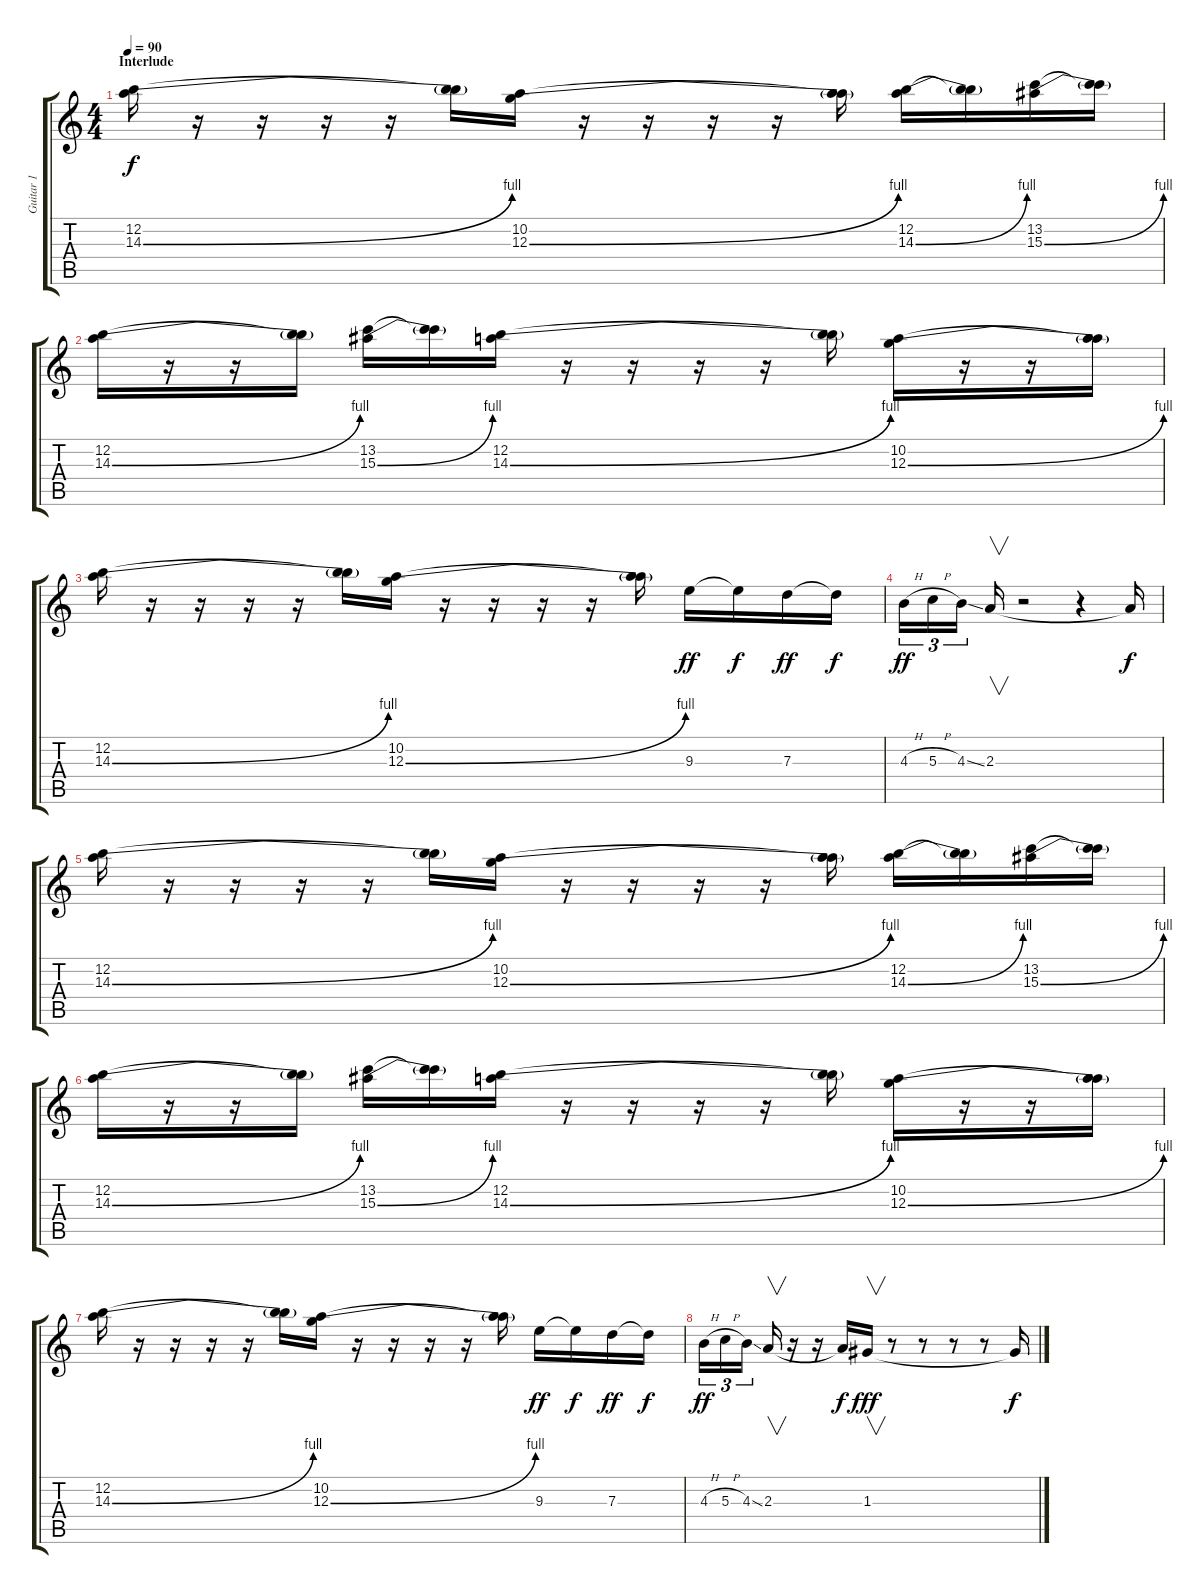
\track ("Guitar 1" "Guitar 1") {instrument overdrivenguitar}
\staff {score tabs}
\tuning (E4 B3 G3 D3 A2 E2) {hide}
\ts (4 4)
\section ("" "Interlude")
\tempo 90
\clef g2
\ks c
(12.2 14.3{be (bend 0 0 60 4)}).16{dy f} r.16 r.16 r.16 r.16 (12.2{t} 14.3{t}).16 (10.2 12.3{be (bend 0 0 60 4)}).16 r.16 r.16 r.16 r.16 (10.2{t} 12.3{t}).16 (12.2 14.3{be (bend 0 0 60 4)}).16 (12.2{t} 14.3{t}).16 (13.2 15.3{be (bend 0 0 60 4)}).16 (13.2{t} 15.3{t}).16 |
(12.2 14.3{be (bend 0 0 60 4)}).16 r.16 r.16 (12.2{t} 14.3{t}).16 (13.2 15.3{be (bend 0 0 60 4)}).16 (13.2{t} 15.3{t}).16 (12.2 14.3{be (bend 0 0 60 4)}).16 r.16 r.16 r.16 r.16 (12.2{t} 14.3{t}).16 (10.2 12.3{be (bend 0 0 60 4)}).16 r.16 r.16 (10.2{t} 12.3{t}).16 |
(12.2 14.3{be (bend 0 0 60 4)}).16 r.16 r.16 r.16 r.16 (12.2{t} 14.3{t}).16 (10.2 12.3{be (bend 0 0 60 4)}).16 r.16 r.16 r.16 r.16 (10.2{t} 12.3{t}).16 9.3.16{dy ff} 9.3{t}.16{dy f} 7.3.16{dy ff} 7.3{t}.16{dy f} |
4.3{h}.16{tu (3 2) dy ff} 5.3{h}.16{tu (3 2)} 4.3{ss}.16{tu (3 2)} 2.3.16{v} r.2 r.4 2.3{t}.16{dy f} |
(12.2 14.3{be (bend 0 0 60 4)}).16 r.16 r.16 r.16 r.16 (12.2{t} 14.3{t}).16 (10.2 12.3{be (bend 0 0 60 4)}).16 r.16 r.16 r.16 r.16 (10.2{t} 12.3{t}).16 (12.2 14.3{be (bend 0 0 60 4)}).16 (12.2{t} 14.3{t}).16 (13.2 15.3{be (bend 0 0 60 4)}).16 (13.2{t} 15.3{t}).16 |
(12.2 14.3{be (bend 0 0 60 4)}).16 r.16 r.16 (12.2{t} 14.3{t}).16 (13.2 15.3{be (bend 0 0 60 4)}).16 (13.2{t} 15.3{t}).16 (12.2 14.3{be (bend 0 0 60 4)}).16 r.16 r.16 r.16 r.16 (12.2{t} 14.3{t}).16 (10.2 12.3{be (bend 0 0 60 4)}).16 r.16 r.16 (10.2{t} 12.3{t}).16 |
(12.2 14.3{be (bend 0 0 60 4)}).16 r.16 r.16 r.16 r.16 (12.2{t} 14.3{t}).16 (10.2 12.3{be (bend 0 0 60 4)}).16 r.16 r.16 r.16 r.16 (10.2{t} 12.3{t}).16 9.3.16{dy ff} 9.3{t}.16{dy f} 7.3.16{dy ff} 7.3{t}.16{dy f} |
4.3{h}.16{tu (3 2) dy ff} 5.3{h}.16{tu (3 2)} 4.3{ss}.16{tu (3 2)} 2.3.16{v} r.16 r.16 2.3{t}.16{dy f} 1.3.16{v dy fff} r.8 r.8 r.8 r.8 1.3{t}.16{dy f}
